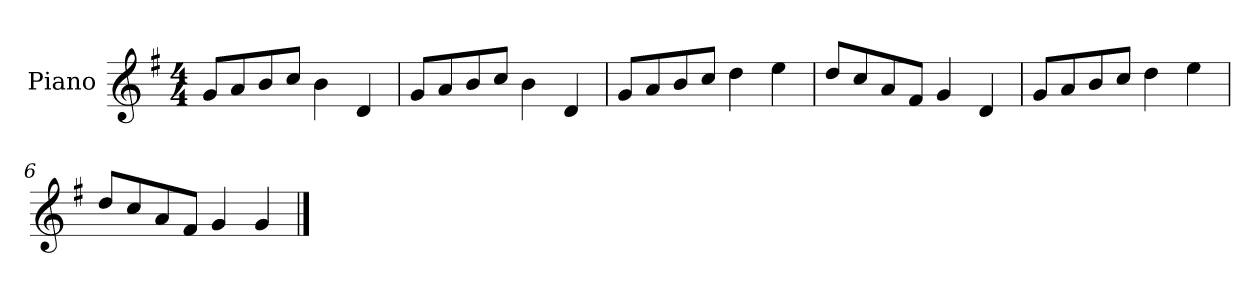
**kern
*part1
*staff1
*I"Piano
*I'P-no
*clefG2
*k[f#]
*M4/4
*MM90
=1
8g/L
8a/
8b/
8cc/J
4b\
4d/
=2
8g/L
8a/
8b/
8cc/J
4b\
4d/
=3
8g/L
8a/
8b/
8cc/J
4dd\
4ee\
=4
8dd/L
8cc/
8a/
8f#/J
4g/
4d/
=5
8g/L
8a/
8b/
8cc/J
4dd\
4ee\
=6
8dd/L
8cc/
8a/
8f#/J
4g/
4g/
==
*-
